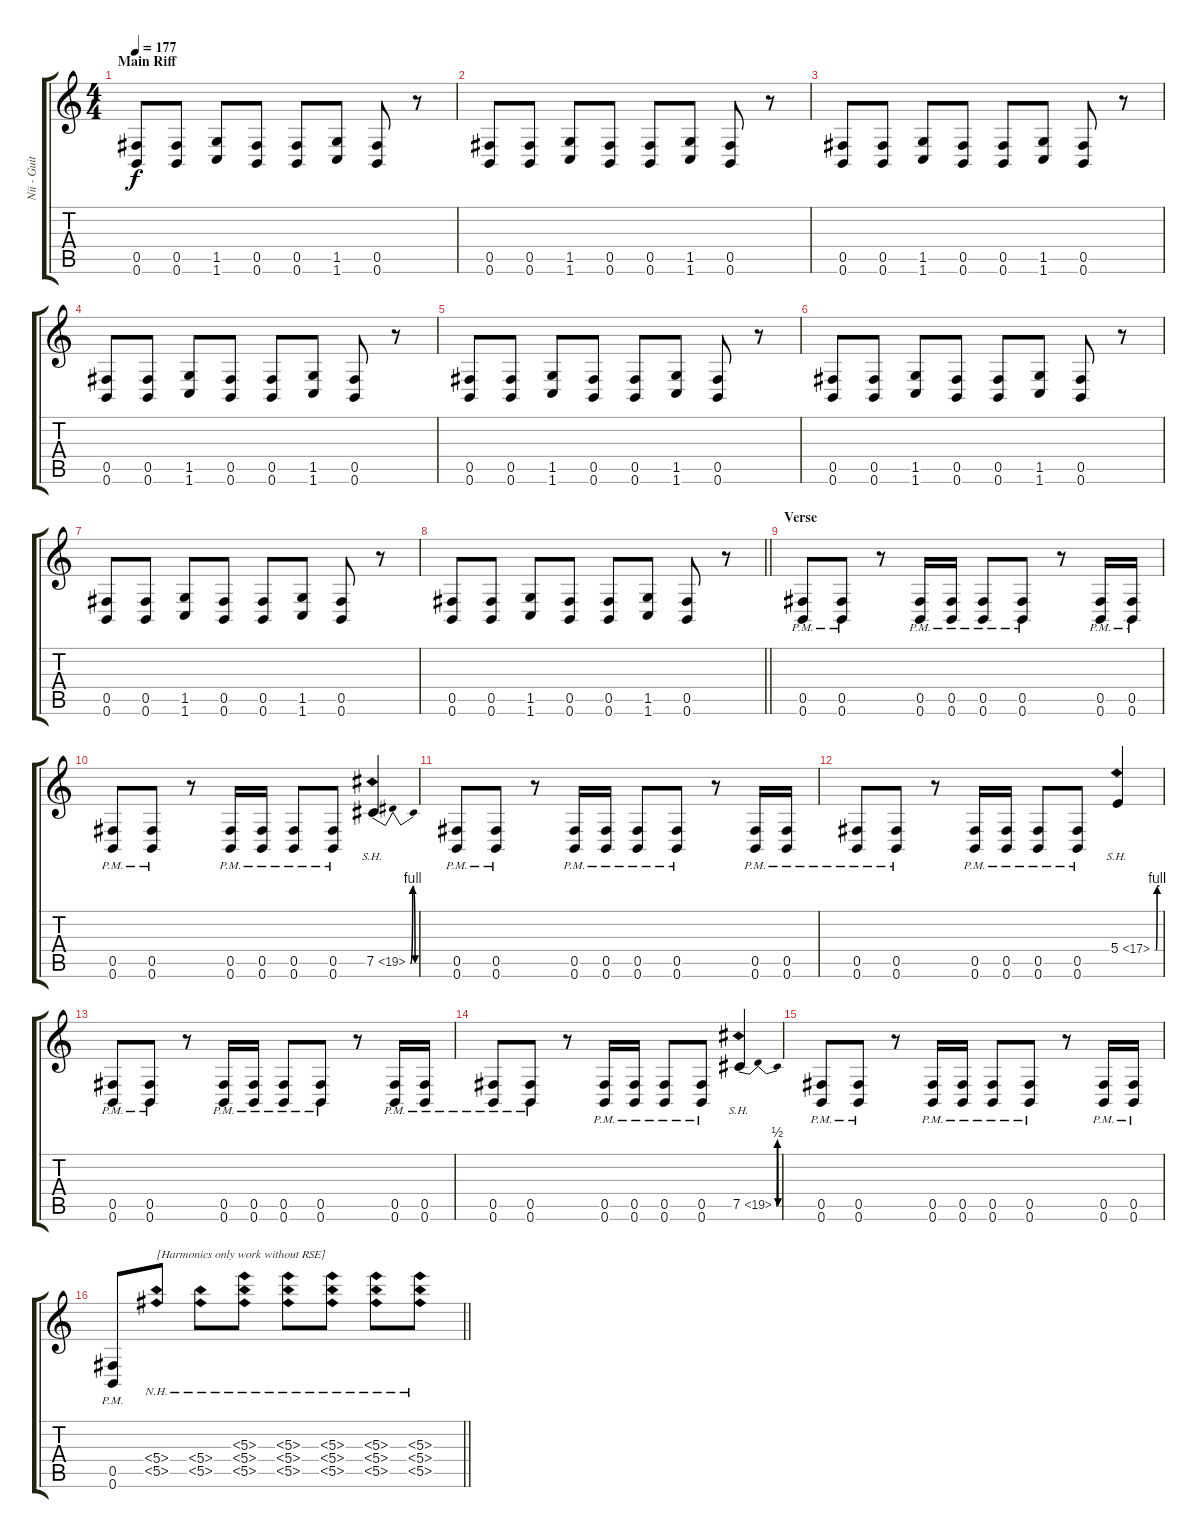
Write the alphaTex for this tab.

\track ("Nii - Guitar 2" "Nii - Guit") {instrument distortionguitar}
\staff {score tabs}
\tuning (Db4 Ab3 E3 B2 Gb2 B1) {hide}
\ts (4 4)
\section ("" "Main Riff")
\tempo 177
\clef g2
\ks c
(0.5 0.6).8{dy f} (0.5 0.6).8 (1.5 1.6).8 (0.5 0.6).8 (0.5 0.6).8 (1.5 1.6).8 (0.5 0.6).8 r.8 |
(0.5 0.6).8 (0.5 0.6).8 (1.5 1.6).8 (0.5 0.6).8 (0.5 0.6).8 (1.5 1.6).8 (0.5 0.6).8 r.8 |
(0.5 0.6).8 (0.5 0.6).8 (1.5 1.6).8 (0.5 0.6).8 (0.5 0.6).8 (1.5 1.6).8 (0.5 0.6).8 r.8 |
(0.5 0.6).8 (0.5 0.6).8 (1.5 1.6).8 (0.5 0.6).8 (0.5 0.6).8 (1.5 1.6).8 (0.5 0.6).8 r.8 |
(0.5 0.6).8 (0.5 0.6).8 (1.5 1.6).8 (0.5 0.6).8 (0.5 0.6).8 (1.5 1.6).8 (0.5 0.6).8 r.8 |
(0.5 0.6).8 (0.5 0.6).8 (1.5 1.6).8 (0.5 0.6).8 (0.5 0.6).8 (1.5 1.6).8 (0.5 0.6).8 r.8 |
(0.5 0.6).8 (0.5 0.6).8 (1.5 1.6).8 (0.5 0.6).8 (0.5 0.6).8 (1.5 1.6).8 (0.5 0.6).8 r.8 |
\barLineRight lightlight
(0.5 0.6).8 (0.5 0.6).8 (1.5 1.6).8 (0.5 0.6).8 (0.5 0.6).8 (1.5 1.6).8 (0.5 0.6).8 r.8 |
\section ("" "Verse")
(0.5{pm} 0.6{pm}).8 (0.5{pm} 0.6{pm}).8 r.8 (0.5{pm} 0.6{pm}).16 (0.5{pm} 0.6{pm}).16 (0.5{pm} 0.6{pm}).8 (0.5{pm} 0.6{pm}).8 r.8 (0.5{pm} 0.6{pm}).16 (0.5{pm} 0.6{pm}).16 |
(0.5{pm} 0.6{pm}).8 (0.5{pm} 0.6{pm}).8 r.8 (0.5{pm} 0.6{pm}).16 (0.5{pm} 0.6{pm}).16 (0.5{pm} 0.6{pm}).8 (0.5{pm} 0.6{pm}).8 7.5{be (bendrelease 0 0 15 4 30 4 60 0) sh 12}.4 |
(0.5{pm} 0.6{pm}).8 (0.5{pm} 0.6{pm}).8 r.8 (0.5{pm} 0.6{pm}).16 (0.5{pm} 0.6{pm}).16 (0.5{pm} 0.6{pm}).8 (0.5{pm} 0.6{pm}).8 r.8 (0.5{pm} 0.6{pm}).16 (0.5{pm} 0.6{pm}).16 |
(0.5{pm} 0.6{pm}).8 (0.5{pm} 0.6{pm}).8 r.8 (0.5{pm} 0.6{pm}).16 (0.5{pm} 0.6{pm}).16 (0.5{pm} 0.6{pm}).8 (0.5{pm} 0.6{pm}).8 5.4{be (custom 0 0 20 0 30 4 60 4) sh 12}.4 |
(0.5{pm} 0.6{pm}).8 (0.5{pm} 0.6{pm}).8 r.8 (0.5{pm} 0.6{pm}).16 (0.5{pm} 0.6{pm}).16 (0.5{pm} 0.6{pm}).8 (0.5{pm} 0.6{pm}).8 r.8 (0.5{pm} 0.6{pm}).16 (0.5{pm} 0.6{pm}).16 |
(0.5{pm} 0.6{pm}).8 (0.5{pm} 0.6{pm}).8 r.8 (0.5{pm} 0.6{pm}).16 (0.5{pm} 0.6{pm}).16 (0.5{pm} 0.6{pm}).8 (0.5{pm} 0.6{pm}).8 7.5{be (bendrelease 0 0 15 2 30 2 60 0) sh 12}.4 |
(0.5{pm} 0.6{pm}).8 (0.5{pm} 0.6{pm}).8 r.8 (0.5{pm} 0.6{pm}).16 (0.5{pm} 0.6{pm}).16 (0.5{pm} 0.6{pm}).8 (0.5{pm} 0.6{pm}).8 r.8 (0.5{pm} 0.6{pm}).16 (0.5{pm} 0.6{pm}).16 |
\barLineRight lightlight
(0.5{pm} 0.6{pm}).8 (5.4{nh} 5.5{nh}).8{txt "[Harmonics only work without RSE]"} (5.4{nh} 5.5{nh}).8 (5.3{nh} 5.4{nh} 5.5{nh}).8 (5.3{nh} 5.4{nh} 5.5{nh}).8 (5.3{nh} 5.4{nh} 5.5{nh}).8 (5.3{nh} 5.4{nh} 5.5{nh}).8 (5.3{nh} 5.4{nh} 5.5{nh}).8
